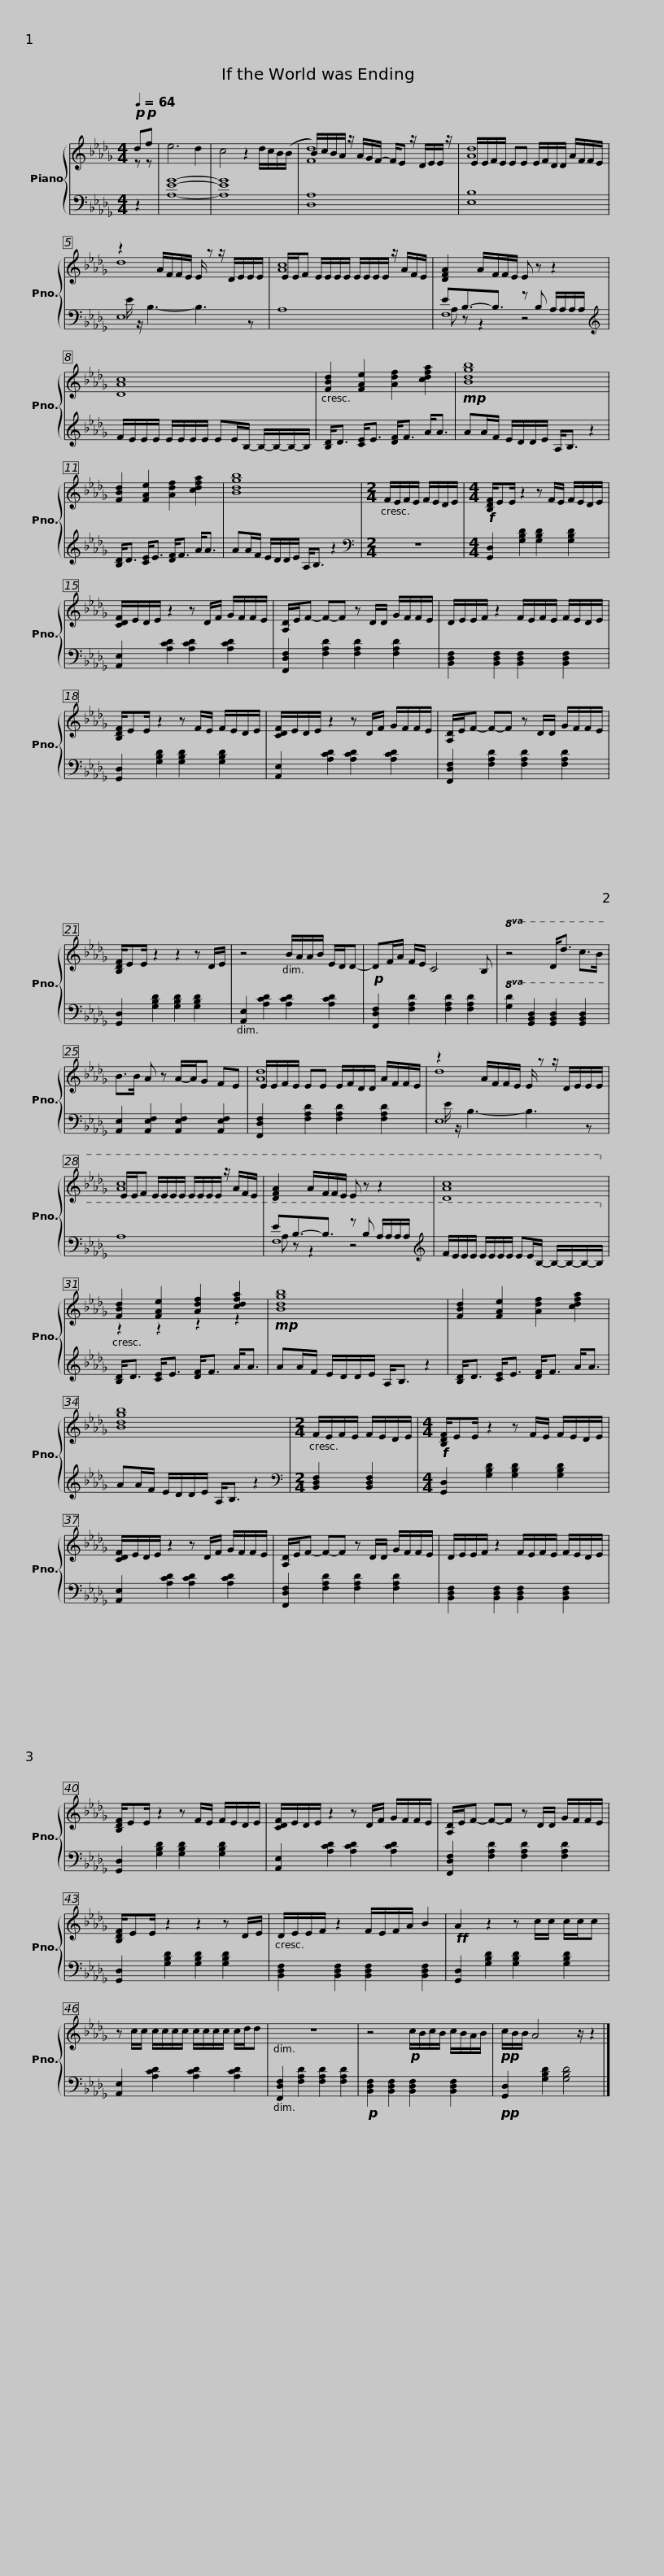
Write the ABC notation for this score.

X:1
%%score { ( 1 2 ) | ( 3 4 5 ) }
L:1/8
Q:1/4=64
M:4/4
I:linebreak $
K:Db
V:1 treble
V:2 treble
V:3 bass
V:4 bass
V:5 bass
V:1
!p!!p! df | e6 d2 | c4 z2 d/c/B/((B/ | B/))c/B/A/ z/ A/G/F/- F/E z/ D/E/E/ z/ | E/E/F/E/ EE E/F/D/D/ A/F/F/E/ |$ %5
 z2 A/F/F/E/ E/ z z/ D/E/E/E/ | E/E/F E/E/E/E/ E/E/E/E/ z/ A/F/E/ | [DFA]2 A/F/F/E/ E z z2 |$ [DAc]8 | [FBd]2 [FAe]2 [Adf]2 [cdfa]2 | %10
!mp! [Bdgb]8 |$ [FBd]2 [FAe]2 [Adf]2 [cdfa]2 | [Bdgb]8 |[M:2/4] F/E/F/E/ F/E/D/E/ |[M:4/4]!f! [B,DF]/EE/ z2 z F/E/ F/E/D/E/ |$ %15
 [CDF]/E/D/E/ z2 z D/F/ G/F/F/E/ | [A,D]/E/F- F-F z D/D/ G/F/F/E/ | D/E/E/F/ z2 F/E/F/E/ F/E/D/E/ |$ [B,DF]/EE/ z2 z F/E/ F/E/D/E/ | [CDF]/E/D/E/ z2 z D/F/ G/F/F/E/ | %20
 [A,D]/E/F- F-F z D/D/ G/F/F/E/ | [B,DF]/EE/ z2 z2 z D/E/ |$ z4 B/A/A/B/ E/D/D- |!p! DF/A/ F/E/ C4 B, |!8va(! z4 d<d' c'>b | %25
 b>b a z a/-a/g fe |$ e/e/f/e/ ee e/f/d/d/ a/f/f/e/ | z2 a/f/f/e/ e/ z z/ d/e/e/e/ | e/e/f e/e/e/e/ e/e/e/e/ z/ a/f/e/ |$ [dfa]2 a/f/f/e/ e z z2 | %30
 [dac']8!8va)! | [FBd]2 [FAe]2 [Adf]2 [cdfa]2 |$!mp! [Bdgb]8 | [FBd]2 [FAe]2 [Adf]2 [cdfa]2 | [Bdgb]8 | %35
[M:2/4] F/E/F/E/ F/E/D/E/ |$[M:4/4]!f! [B,DF]/EE/ z2 z F/E/ F/E/D/E/ | [CDF]/E/D/E/ z2 z D/F/ G/F/F/E/ | [A,D]/E/F- F-F z D/D/ G/F/F/E/ |$ D/E/E/F/ z2 F/E/F/E/ F/E/D/E/ | %40
 [B,DF]/EE/ z2 z F/E/ F/E/D/E/ | [CDF]/E/D/E/ z2 z D/F/ G/F/F/E/ |$ [A,D]/E/F- F-F z D/D/ G/F/F/E/ | [B,DF]/EE/ z2 z2 z D/E/ | D/E/E/F/ z2 F/E/F/A/ B2 | %45
!ff! A2 z2 z c/c/ c/c/c |$ z c/c/ c/c/c/c/ c/c/c/c/ c/d/d | z8 | z4!p! c/B/c/B/ c/B/A/B/ |!pp! c/B/B/ A4 z/ z2 |] %50
V:2
 z z | x8 | x8 | [Fd]8 | [Ad]8 |$ %5
 d8 | [Ac]8 | x8 |$ x8 | x8 | %10
 x8 |$ x8 | x8 |[M:2/4] x4 |[M:4/4] x8 |$ %15
 x8 | x8 | x8 |$ x8 | x8 | %20
 x8 | x8 |$ x8 | x8 |!8va(! x8 | %25
 x8 |$ [ad']8 | d'8 | [ac']8 |$ x8 | %30
 x8!8va)! | z2 z2 z2 z2 |$ x8 | x8 | x8 | %35
[M:2/4] x4 |$[M:4/4] x8 | x8 | x8 |$ x8 | %40
 x8 | x8 |$ x8 | x8 | x8 | %45
 x8 |$ x8 | x8 | x8 | x8 |] %50
V:3
 z2 | [A,EG]8- | [A,EG]8 | [D,A,]8 | [E,B,]8 |$ %5
 E,8 | A,8 | EB,3/2-B,3/2 z B, A,/A,/A,/A,/ |$[K:treble] F/E/E/E/ E/E/E/E/ EE/B,/- B,/-B,/-B,/-B,/ | [B,D]<D [CE]<E [DF]<F A<A | %10
 AA/F/ E/D/D/E/ A,<B, z2 |$ [B,D]<D [CE]<E [DF]<F A<A | AA/F/ E/D/D/E/ A,<B, z2 |[M:2/4][K:bass] z4 |[M:4/4] [G,,D,]2 [G,B,D]2 [G,B,D]2 [G,B,D]2 |$ %15
 [A,,E,]2 [A,CD]2 [A,CD]2 [A,CD]2 | [F,,D,F,]2 [F,A,D]2 [F,A,D]2 [F,A,D]2 | [B,,D,F,]2 [B,,D,F,]2 [B,,D,F,]2 [B,,D,F,]2 |$ [G,,D,]2 [G,B,D]2 [G,B,D]2 [G,B,D]2 | [A,,E,]2 [A,CD]2 [A,CD]2 [A,CD]2 | %20
 [F,,D,F,]2 [F,A,D]2 [F,A,D]2 [F,A,D]2 | [G,,D,]2 [G,B,D]2 [G,B,D]2 [G,B,D]2 |$ [A,,E,]2 [A,CD]2 [A,CD]2 [A,CD]2 | [F,,D,F,]2 [F,A,D]2 [F,A,D]2 [F,A,D]2 |!8va(! [G,D]2 [G,B,D]2 [G,B,D]2 [G,B,D]2 | %25
 [A,E]2 [A,EF]2 [A,EF]2 [A,EF]2 |$ [F,DF]2 [FAd]2 [FAd]2 [FAd]2 | E8 | A8 |$ eB3/2-B3/2 z B A/A/A/A/ | %30
[K:treble] f/e/e/e/ e/e/e/e/ ee/B/- B/-B/-B/-B/!8va)! | [B,D]<D [CE]<E [DF]<F A<A |$ AA/F/ E/D/D/E/ A,<B, z2 | [B,D]<D [CE]<E [DF]<F A<A | AA/F/ E/D/D/E/ A,<B, z2 | %35
[M:2/4][K:bass] [B,,D,F,]2 [B,,D,F,]2 |$[M:4/4] [G,,D,]2 [G,B,D]2 [G,B,D]2 [G,B,D]2 | [A,,E,]2 [A,CD]2 [A,CD]2 [A,CD]2 | [F,,D,F,]2 [F,A,D]2 [F,A,D]2 [F,A,D]2 |$ [B,,D,F,]2 [B,,D,F,]2 [B,,D,F,]2 [B,,D,F,]2 | %40
 [G,,D,]2 [G,B,D]2 [G,B,D]2 [G,B,D]2 | [A,,E,]2 [A,CD]2 [A,CD]2 [A,CD]2 |$ [F,,D,F,]2 [F,A,D]2 [F,A,D]2 [F,A,D]2 | [G,,D,]2 [G,B,D]2 [G,B,D]2 [G,B,D]2 | [B,,D,F,]2 [B,,D,F,]2 [B,,D,F,]2 [B,,D,F,]2 | %45
 [G,,D,]2 [G,B,D]2 [G,B,D]2 [G,B,D]2 |$ [A,,E,]2 [A,CD]2 [A,CD]2 [A,CD]2 | [F,,D,F,]2 [F,A,D]2 [F,A,D]2 [F,A,D]2 |!p! [B,,D,F,]2 [B,,D,F,]2 [B,,D,F,]2 [B,,D,F,]2 |!pp! [G,,D,]2 [G,B,D]2 [G,B,D]4 |] %50
V:4
 x2 | x8 | x8 | x8 | x8 |$ %5
 E/ z/ B,3- B,3 z | x8 | F,8 |$[K:treble] x8 | x8 | %10
 x8 |$ x8 | x8 |[M:2/4][K:bass] x4 |[M:4/4] x8 |$ %15
 x8 | x8 | x8 |$ x8 | x8 | %20
 x8 | x8 |$ x8 | x8 |!8va(! x8 | %25
 x8 |$ x8 | e/ z/ B3- B3 z | x8 |$ F8 | %30
[K:treble] x8!8va)! | x8 |$ x8 | x8 | x8 | %35
[M:2/4][K:bass] x4 |$[M:4/4] x8 | x8 | x8 |$ x8 | %40
 x8 | x8 |$ x8 | x8 | x8 | %45
 x8 |$ x8 | x8 | x8 | x8 |] %50
V:5
 x2 | x8 | x8 | x8 | x8 |$ %5
 x8 | x8 | A, z z2 z4 |$[K:treble] x8 | x8 | %10
 x8 |$ x8 | x8 |[M:2/4][K:bass] x4 |[M:4/4] x8 |$ %15
 x8 | x8 | x8 |$ x8 | x8 | %20
 x8 | x8 |$ x8 | x8 |!8va(! x8 | %25
 x8 |$ x8 | x8 | x8 |$ A z z2 z4 | %30
[K:treble] x8!8va)! | x8 |$ x8 | x8 | x8 | %35
[M:2/4][K:bass] x4 |$[M:4/4] x8 | x8 | x8 |$ x8 | %40
 x8 | x8 |$ x8 | x8 | x8 | %45
 x8 |$ x8 | x8 | x8 | x8 |] %50
